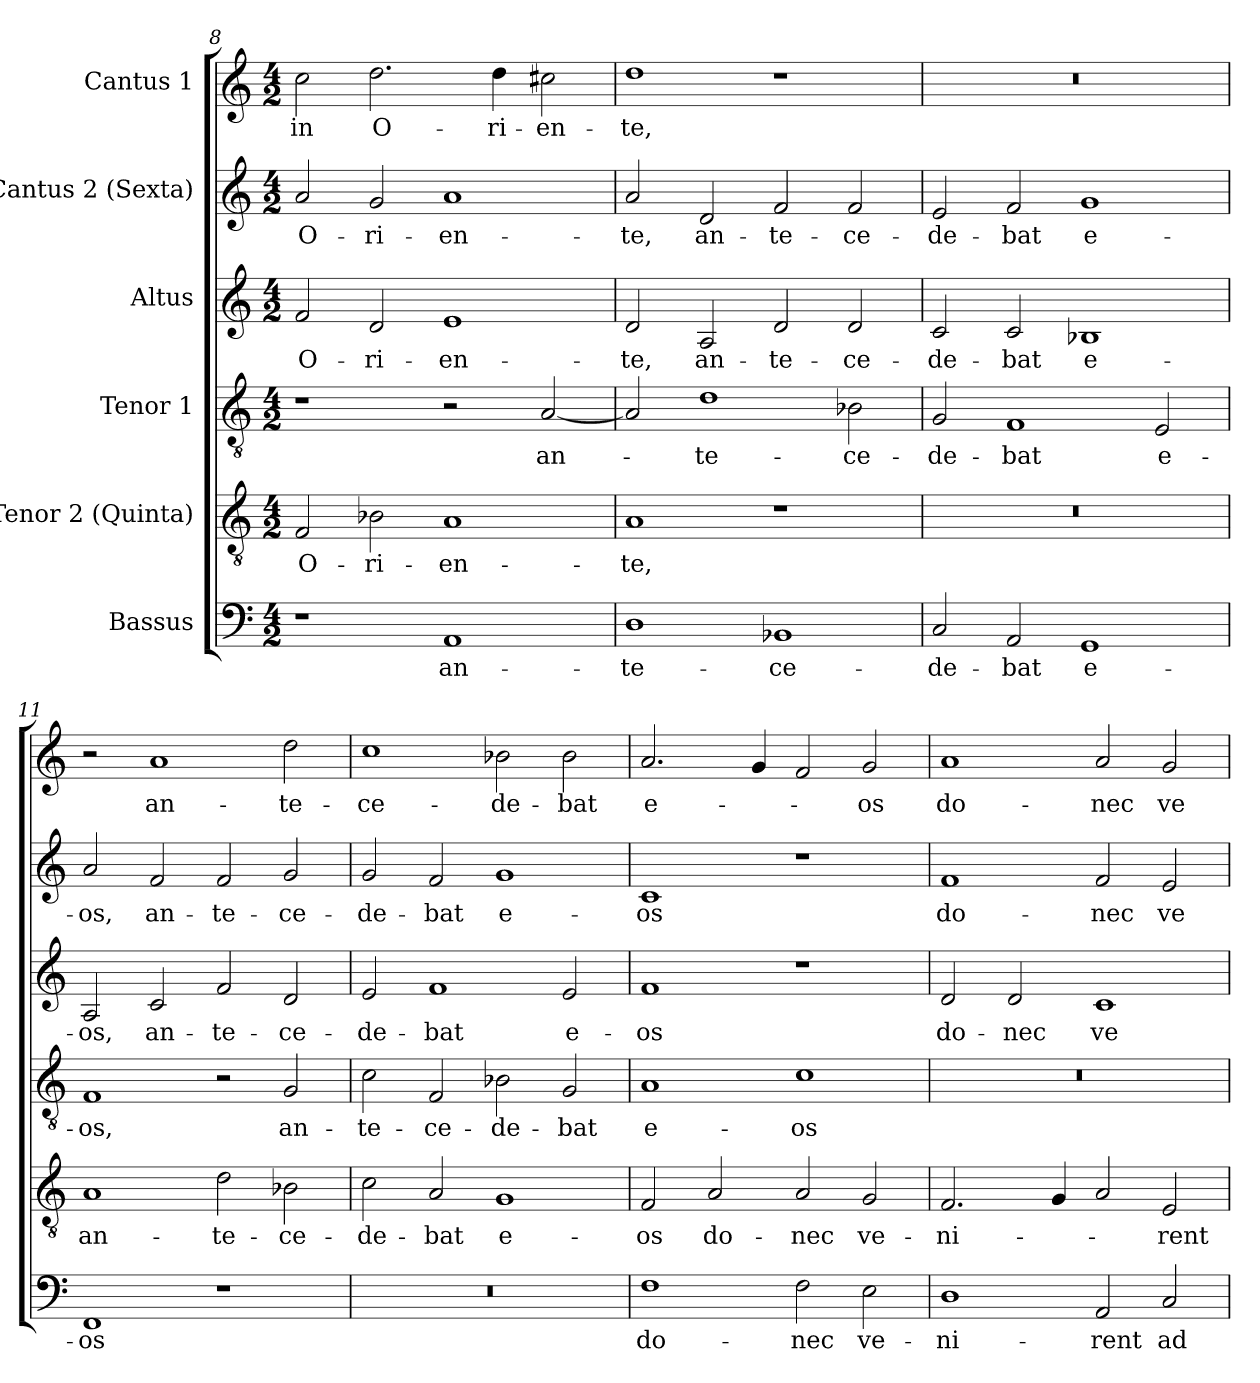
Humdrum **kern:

**kern	**text	**kern	**text	**kern	**text	**kern	**text	**kern	**text	**kern	**text
*part6	*part6	*part5	*part5	*part4	*part4	*part3	*part3	*part2	*part2	*part1	*part1
*staff6	*staff6	*staff5	*staff5	*staff4	*staff4	*staff3	*staff3	*staff2	*staff2	*staff1	*staff1
*I"Bassus	*	*I"Tenor 2 (Quinta)	*	*I"Tenor 1	*	*I"Altus	*	*I"Cantus 2 (Sexta)	*	*I"Cantus 1	*
*clefF4	*	*clefGv2	*	*clefGv2	*	*clefG2	*	*clefG2	*	*clefG2	*
*k[]	*	*k[]	*	*k[]	*	*k[]	*	*k[]	*	*k[]	*
*M4/2	*	*M4/2	*	*M4/2	*	*M4/2	*	*M4/2	*	*M4/2	*
=8	=8	=8	=8	=8	=8	=8	=8	=8	=8	=8	=8
!	!	!	!LO:LY:b	!	!	!	!LO:LY:b	!	!LO:LY:b	!	!LO:LY:b
1r	.	2F/	O-	1r	.	2f/	O-	2a/	O-	2cc\	in
!	!	!	!LO:LY:b	!	!	!	!LO:LY:b	!	!LO:LY:b	!	!LO:LY:b
.	.	2B-X\	-ri-	.	.	2d/	-ri-	2g/	-ri-	2.dd\	O-
!	!LO:LY:b	!	!LO:LY:b	!	!	!	!LO:LY:b	!	!LO:LY:b	!	!
1AA	an-	1A	-en-	2r	.	1e	-en-	1a	-en-	.	.
!	!	!	!	!	!	!	!	!	!	!	!LO:LY:b
.	.	.	.	.	.	.	.	.	.	4dd\	-ri-
!	!	!	!	!	!LO:LY:b	!	!	!	!	!	!LO:LY:b
.	.	.	.	[2A	an-	.	.	.	.	2cc#X\	-en-
=9	=9	=9	=9	=9	=9	=9	=9	=9	=9	=9	=9
!	!LO:LY:b	!	!LO:LY:b	!	!	!	!LO:LY:b	!	!LO:LY:b	!	!LO:LY:b
1D	-te-	1A	-te,	2A/]	.	2d/	-te,	2a/	-te,	1dd	-te,
!	!	!	!	!	!LO:LY:b	!	!LO:LY:b	!	!LO:LY:b	!	!
.	.	.	.	1d	-te-	2A/	an-	2d/	an-	.	.
!	!LO:LY:b	!	!	!	!	!	!LO:LY:b	!	!LO:LY:b	!	!
1BB-X	-ce-	1r	.	.	.	2d/	-te-	2f/	-te-	1r	.
!	!	!	!	!	!LO:LY:b	!	!LO:LY:b	!	!LO:LY:b	!	!
.	.	.	.	2B-X\	-ce-	2d/	-ce-	2f/	-ce-	.	.
=10	=10	=10	=10	=10	=10	=10	=10	=10	=10	=10	=10
!	!LO:LY:b	!	!	!	!LO:LY:b	!	!LO:LY:b	!	!LO:LY:b	!	!
2C/	-de-	0r	.	2G/	-de-	2c/	-de-	2e/	-de-	0r	.
!	!LO:LY:b	!	!	!	!LO:LY:b	!	!LO:LY:b	!	!LO:LY:b	!	!
2AA/	-bat	.	.	1F	-bat	2c/	-bat	2f/	-bat	.	.
!	!LO:LY:b	!	!	!	!	!	!LO:LY:b	!	!LO:LY:b	!	!
1GG	e-	.	.	.	.	1B-X	e-	1g	e-	.	.
!	!	!	!	!	!LO:LY:b	!	!	!	!	!	!
.	.	.	.	2E/	e-	.	.	.	.	.	.
=11	=11	=11	=11	=11	=11	=11	=11	=11	=11	=11	=11
!	!LO:LY:b	!	!LO:LY:b	!	!LO:LY:b	!	!LO:LY:b	!	!LO:LY:b	!	!
1FF	-os	1A	an-	1F	-os,	2A/	-os,	2a/	-os,	2r	.
!	!	!	!	!	!	!	!LO:LY:b	!	!LO:LY:b	!	!LO:LY:b
.	.	.	.	.	.	2c/	an-	2f/	an-	1a	an-
!	!	!	!LO:LY:b	!	!	!	!LO:LY:b	!	!LO:LY:b	!	!
1r	.	2d\	-te-	2r	.	2f/	-te-	2f/	-te-	.	.
!	!	!	!LO:LY:b	!	!LO:LY:b	!	!LO:LY:b	!	!LO:LY:b	!	!LO:LY:b
.	.	2B-X\	-ce-	2G/	an-	2d/	-ce-	2g/	-ce-	2dd\	-te-
!!LO:LB:g=z
=12	=12	=12	=12	=12	=12	=12	=12	=12	=12	=12	=12
!	!	!	!LO:LY:b	!	!LO:LY:b	!	!LO:LY:b	!	!LO:LY:b	!	!LO:LY:b
0r	.	2c\	-de-	2c\	-te-	2e/	-de-	2g/	-de-	1cc	-ce-
!	!	!	!LO:LY:b	!	!LO:LY:b	!	!LO:LY:b	!	!LO:LY:b	!	!
.	.	2A/	-bat	2F/	-ce-	1f	-bat	2f/	-bat	.	.
!	!	!	!LO:LY:b	!	!LO:LY:b	!	!	!	!LO:LY:b	!	!LO:LY:b
.	.	1G	e-	2B-X\	-de-	.	.	1g	e-	2b-X\	-de-
!	!	!	!	!	!LO:LY:b	!	!LO:LY:b	!	!	!	!LO:LY:b
.	.	.	.	2G/	-bat	2e/	e-	.	.	2b-\	-bat
=13	=13	=13	=13	=13	=13	=13	=13	=13	=13	=13	=13
!	!LO:LY:b	!	!LO:LY:b	!	!LO:LY:b	!	!LO:LY:b	!	!LO:LY:b	!	!LO:LY:b
1F	do-	2F/	-os	1A	e-	1f	-os	1c	-os	2.a/	e-
!	!	!	!LO:LY:b	!	!	!	!	!	!	!	!
.	.	2A/	do-	.	.	.	.	.	.	.	.
.	.	.	.	.	.	.	.	.	.	4g/	.
!	!LO:LY:b	!	!LO:LY:b	!	!LO:LY:b	!	!	!	!	!	!
2F\	-nec	2A/	-nec	1c	-os	1r	.	1r	.	2f/	.
!	!LO:LY:b	!	!LO:LY:b	!	!	!	!	!	!	!	!LO:LY:b
2E\	ve-	2G/	ve-	.	.	.	.	.	.	2g/	-os
=14	=14	=14	=14	=14	=14	=14	=14	=14	=14	=14	=14
!	!LO:LY:b	!	!LO:LY:b	!	!	!	!LO:LY:b	!	!LO:LY:b	!	!LO:LY:b
1D	-ni-	2.F/	-ni-	0r	.	2d/	do-	1f	do-	1a	do-
!	!	!	!	!	!	!	!LO:LY:b	!	!	!	!
.	.	.	.	.	.	2d/	-nec	.	.	.	.
.	.	4G/	.	.	.	.	.	.	.	.	.
!	!LO:LY:b	!	!	!	!	!	!LO:LY:b	!	!LO:LY:b	!	!LO:LY:b
2AA/	-rent	2A/	.	.	.	1c	ve-	2f/	-nec	2a/	-nec
!	!LO:LY:b	!	!LO:LY:b	!	!	!	!	!	!LO:LY:b	!	!LO:LY:b
2C/	ad	2E/	-rent	.	.	.	.	2e/	ve-	2g/	ve-
=	=	=	=	=	=	=	=	=	=	=	=
*-	*-	*-	*-	*-	*-	*-	*-	*-	*-	*-	*-
